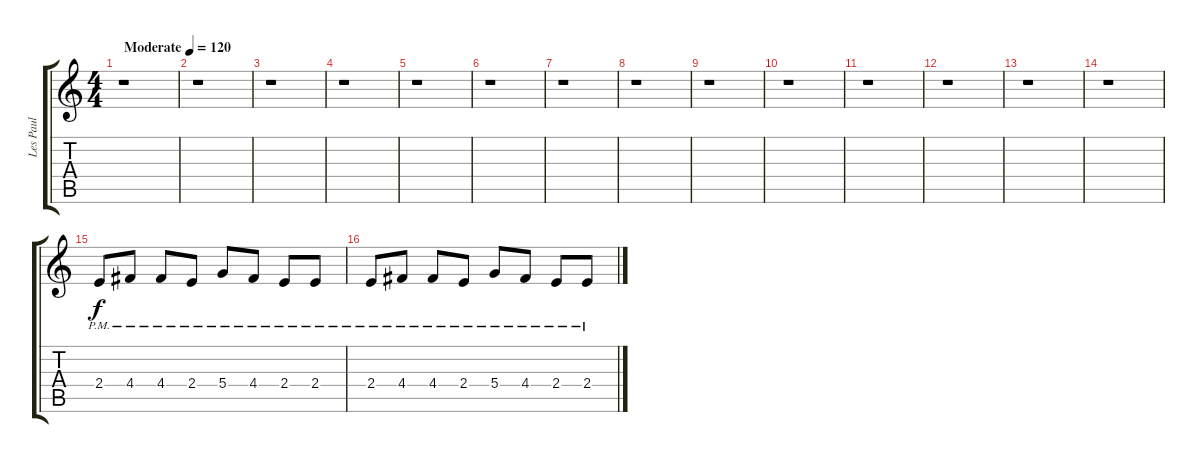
\track ("Les Paul" "Les Paul") {instrument overdrivenguitar}
\staff {score tabs}
\tuning (E4 B3 G3 D3 A2 E2) {hide}
\ts (4 4)
\tempo (120 "Moderate")
\clef g2
\ks c
r.1{dy f instrument overdrivenguitar} |
r.1 |
r.1 |
r.1 |
r.1 |
r.1 |
r.1 |
r.1 |
r.1 |
r.1 |
r.1 |
r.1 |
r.1 |
r.1 |
2.4{pm}.8 4.4{pm}.8 4.4{pm}.8 2.4{pm}.8 5.4{pm}.8 4.4{pm}.8 2.4{pm}.8 2.4{pm}.8 |
2.4{pm}.8 4.4{pm}.8 4.4{pm}.8 2.4{pm}.8 5.4{pm}.8 4.4{pm}.8 2.4{pm}.8 2.4{pm}.8
